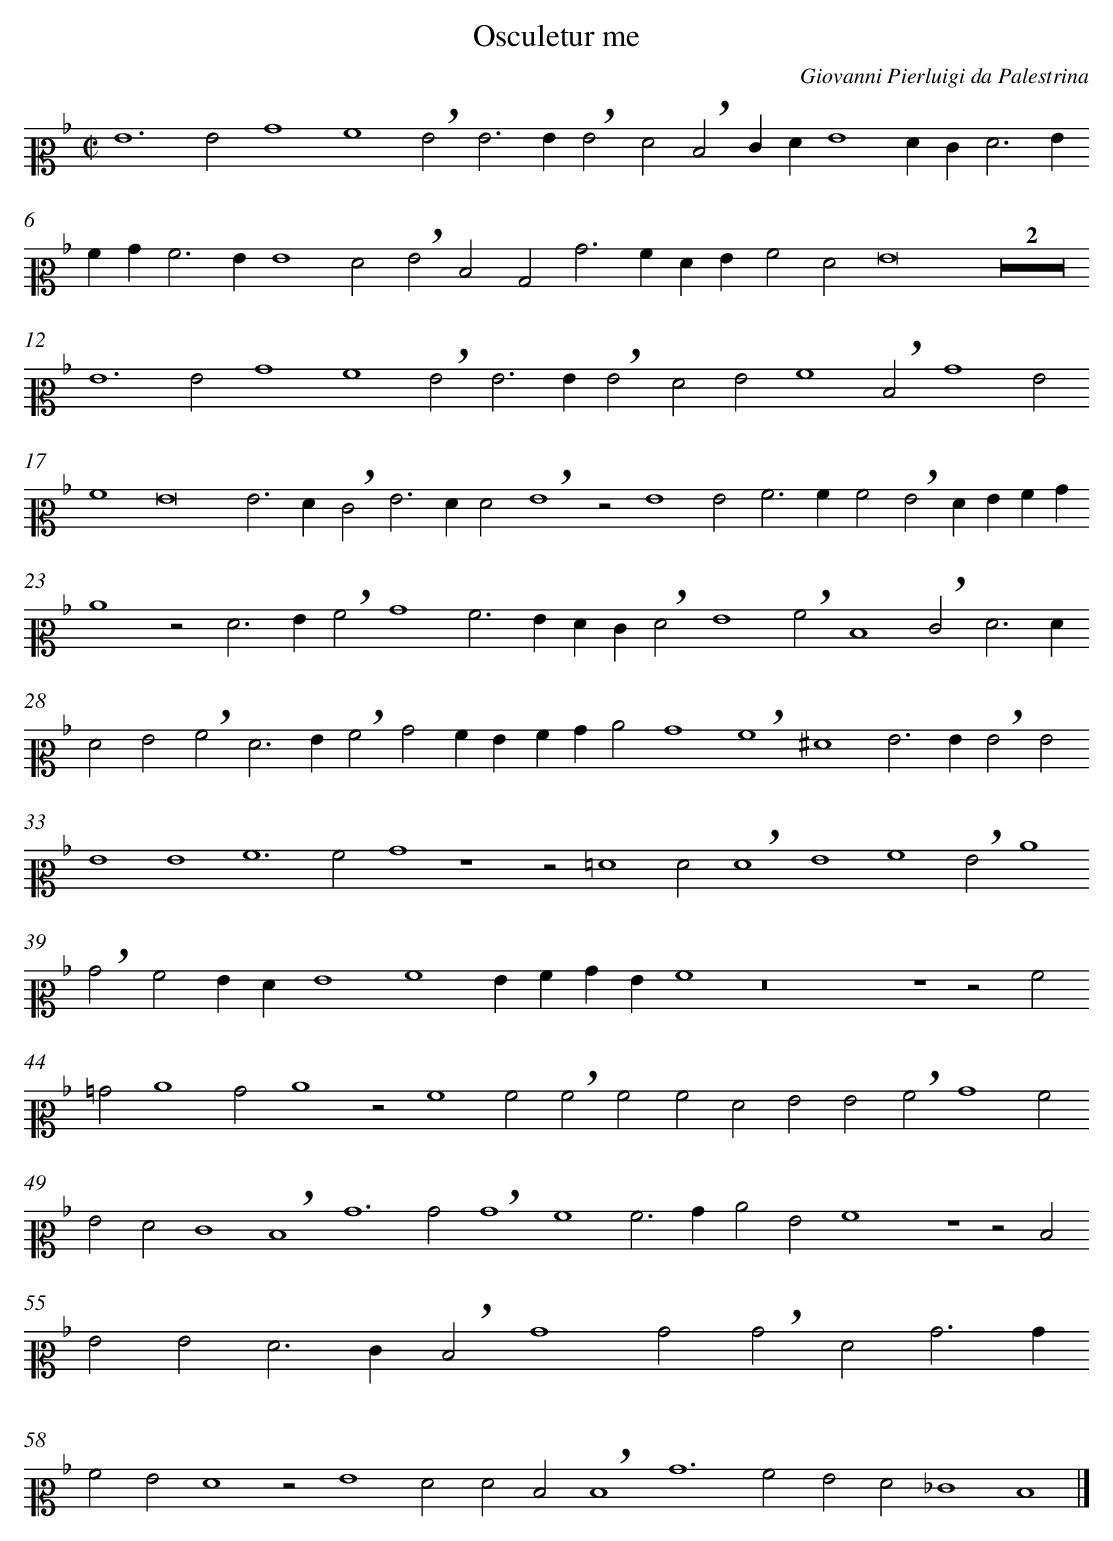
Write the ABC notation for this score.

X:1
T: Osculetur me
C: Giovanni Pierluigi da Palestrina
L: 1/4
M: C|
K: F clef=C2
G6G2 [|]
B4A4 [|]
!breath!G2G2>G2!breath!G2 [|]
F2!breath!D2EFG4 [|]
FE2<F2G [|]
AB2<A2GG4 [|]
F2!breath!G2D2 [|]
B,2B2>A2FG [|]
A2F2G8 [|]
Z2 [|]
G6G2 [|]
B4A4 [|]
!breath!G2G2>G2!breath!G2 [|]
F2G2A4 [|]
!breath!D2B4G2 [|]
A4G8 [|]
G3F [|]
!breath!E2G2>F2F2 [|]
!breath!G4z2G4 [|]
G2A3A [|]
A2!breath!G2FGAB [|]
c4z2F3 [|]
G!breath!A2B4 [|]
A2>G2FE!breath!F2 [|]
G4!breath!A2D4 [|]
!breath!E2F3F [|]
F2G2!breath!A2F3 [|]
G!breath!A2B2AG [|]
ABc2B4 [|]
!breath!A4^F4 [|]
G2>G2!breath!G2G2 [|]
G4G4 [|]
A6A2 [|]
B4z4 [|]
z2=F4F2 [|]
!breath!F4G4 [|]
A4!breath!G2c4 [|]
!breath!B2A2GF [|]
G4A4 [|]
GABGA4 [|]
z8 [|]
z4z2A2 [|]
=B2c4B2 [|]
c4z2A4 [|]
A2!breath!A2A2 [|]
A2F2G2G2 [|]
!breath!A2B4A2 [|]
G2F2E4 [|]
!breath!D4B6 [|]
B2!breath!B4 [|]
A4A3B [|]
c2G2A4 [|]
z4z2D2 [|]
G2G2F3E [|]
!breath!D2B4B2 [|]
!breath!B2F2B3B [|]
A2G2F4 [|]
z2G4F2 [|]
F2D2!breath!D4 [|]
B6A2 [|]
G2F2_E4 [|]
D4 |]
